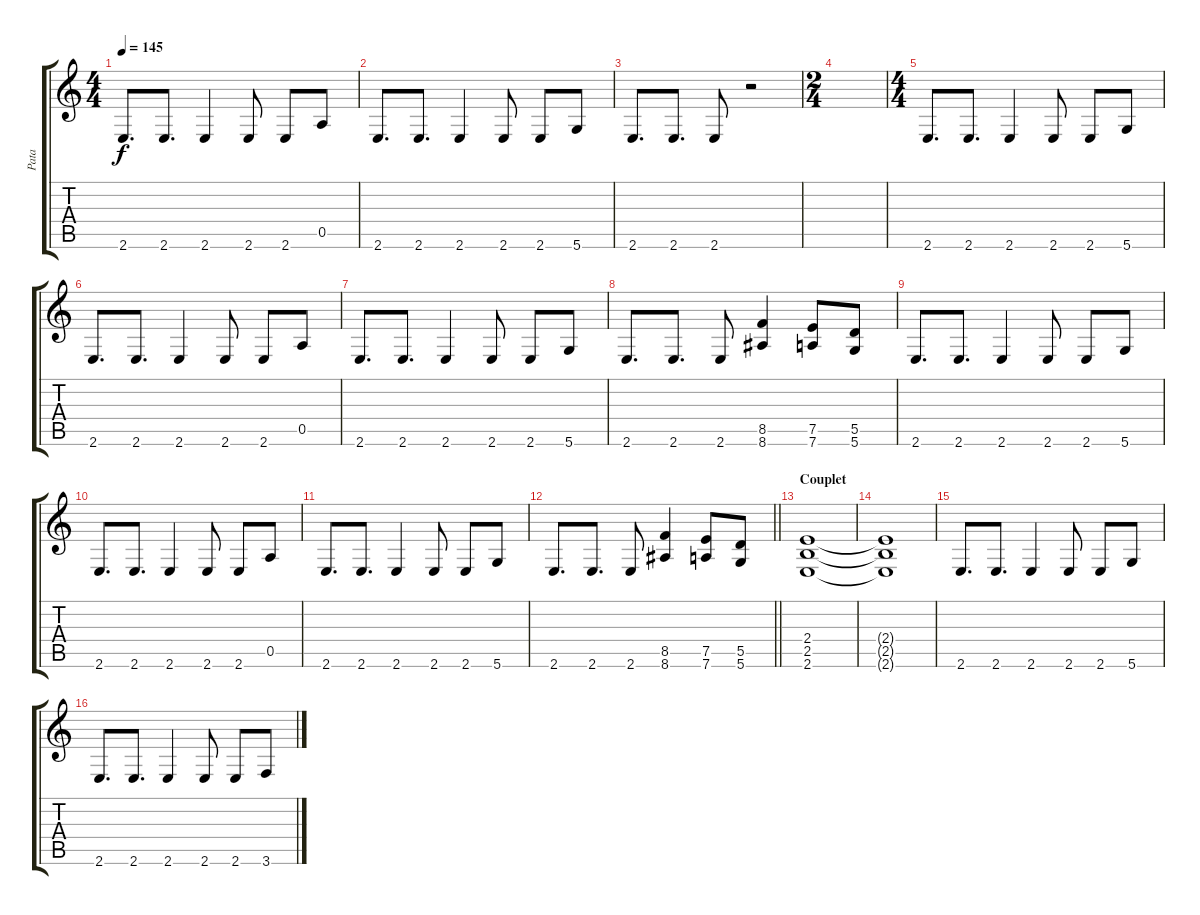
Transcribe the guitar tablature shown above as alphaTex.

\track ("Pata" "Pata") {instrument overdrivenguitar}
\staff {score tabs}
\tuning (E4 B3 G3 D3 A2 D2) {hide}
\ts (4 4)
\tempo 145
\clef g2
\ks c
2.6.8{d dy f} 2.6.8{d} 2.6.4 2.6.8 2.6.8 0.5.8 |
2.6.8{d} 2.6.8{d} 2.6.4 2.6.8 2.6.8 5.6.8 |
2.6.8{d} 2.6.8{d} 2.6.8 r.2 |
\ts (2 4)
|
\ts (4 4)
2.6.8{d} 2.6.8{d} 2.6.4 2.6.8 2.6.8 5.6.8 |
2.6.8{d} 2.6.8{d} 2.6.4 2.6.8 2.6.8 0.5.8 |
2.6.8{d} 2.6.8{d} 2.6.4 2.6.8 2.6.8 5.6.8 |
2.6.8{d} 2.6.8{d} 2.6.8 (8.5 8.6).4 (7.5 7.6).8 (5.5 5.6).8 |
2.6.8{d} 2.6.8{d} 2.6.4 2.6.8 2.6.8 5.6.8 |
2.6.8{d} 2.6.8{d} 2.6.4 2.6.8 2.6.8 0.5.8 |
2.6.8{d} 2.6.8{d} 2.6.4 2.6.8 2.6.8 5.6.8 |
\barLineRight lightlight
2.6.8{d} 2.6.8{d} 2.6.8 (8.5 8.6).4 (7.5 7.6).8 (5.5 5.6).8 |
\section ("" "Couplet")
(2.4 2.5 2.6).1 |
(2.4{t} 2.5{t} 2.6{t}).1 |
2.6.8{d} 2.6.8{d} 2.6.4 2.6.8 2.6.8 5.6.8 |
2.6.8{d} 2.6.8{d} 2.6.4 2.6.8 2.6.8 3.6.8
